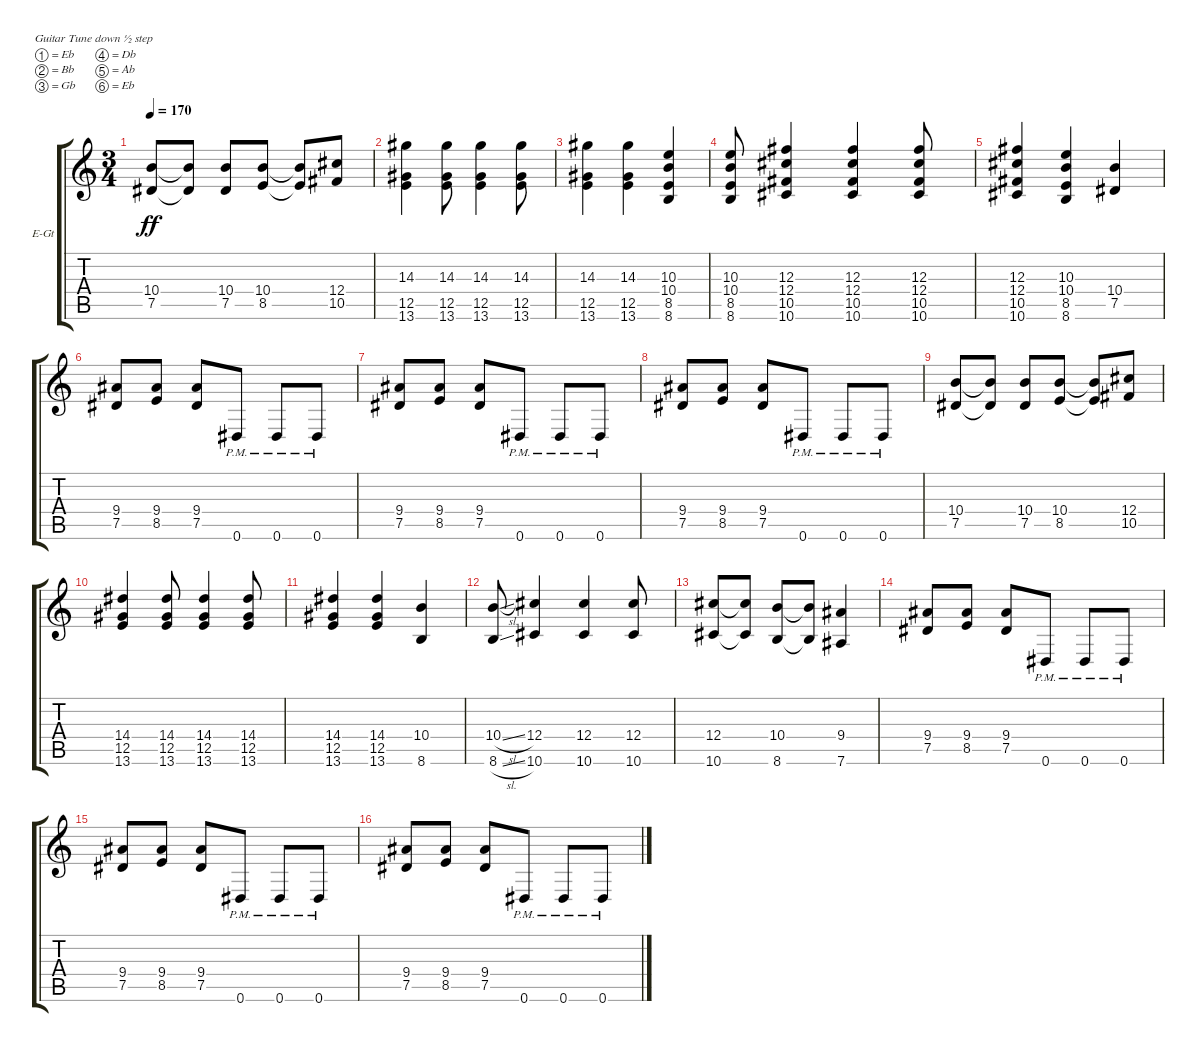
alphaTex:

\bracketExtendMode groupsimilarinstruments
\firstSystemTrackNameOrientation horizontal
\otherSystemsTrackNameOrientation horizontal
\track ("B Adam - Lead" "E-Gt") {instrument distortionguitar}
\staff {score tabs}
\tuning (Eb4 Bb3 Gb3 Db3 Ab2 Eb2)
\ts (3 4)
\tempo 170
\clef g2
\scale
0.333333
\ks c
(10.4 7.5).8{dy ff} (10.4{t} 7.5{t}).8 (10.4 7.5).8 (10.4 8.5).8 (8.5{t} 10.4{t}).8 (12.4 10.5).8 |
\scale
0.333333 (14.3 12.5 13.6).4 (12.5 14.3 13.6).8 (12.5 14.3 13.6).4 (12.5 14.3 13.6).8 |
\scale
0.333333 (12.5 14.3 13.6).4 (12.5 14.3 13.6).4 (8.5 10.3 8.6 10.4).4 |
\scale
0.333333 (10.3 8.5 8.6 10.4).8 (10.6 10.5 12.4 12.3).4 (10.5 12.3 12.4 10.6).4 (10.5 12.3 12.4 10.6).8 |
\scale
0.333333 (10.5 12.3 10.6 12.4).4 (8.5 10.4 8.6 10.3).4 (7.5 10.4).4 |
\scale
0.333333 (7.5 9.4).8 (8.5 9.4).8 (7.5 9.4).8 0.6{pm}.8 0.6{pm}.8 0.6{pm}.8 |
\scale
0.333333 (7.5 9.4).8 (8.5 9.4).8 (7.5 9.4).8 0.6{pm}.8 0.6{pm}.8 0.6{pm}.8 |
\scale
0.333333 (7.5 9.4).8 (8.5 9.4).8 (7.5 9.4).8 0.6{pm}.8 0.6{pm}.8 0.6{pm}.8 |
\scale
0.333333 (10.4 7.5).8 (10.4{t} 7.5{t}).8 (10.4 7.5).8 (10.4 8.5).8 (8.5{t} 10.4{t}).8 (12.4 10.5).8 |
\scale
0.333333 (12.5 13.6 14.4).4 (12.5 13.6 14.4).8 (12.5 13.6 14.4).4 (13.6 14.4 12.5).8 |
\scale
0.333333 (13.6 14.4 12.5).4 (13.6 14.4 12.5).4 (8.6 10.4).4 |
\scale
0.333333 (8.6{sl} 10.4{sl}).8 (10.6 12.4).4 (12.4 10.6).4 (12.4 10.6).8 |
\scale
0.333333 (10.6 12.4).8 (10.6{t} 12.4{t}).8 (8.6 10.4).8 (8.6{t} 10.4{t}).8 (7.6 9.4).4 |
\scale
0.333333 (7.5 9.4).8 (8.5 9.4).8 (7.5 9.4).8 0.6{pm}.8 0.6{pm}.8 0.6{pm}.8 |
\scale
0.333333 (7.5 9.4).8 (8.5 9.4).8 (7.5 9.4).8 0.6{pm}.8 0.6{pm}.8 0.6{pm}.8 |
\scale
0.333333 (7.5 9.4).8 (8.5 9.4).8 (7.5 9.4).8 0.6{pm}.8 0.6{pm}.8 0.6{pm}.8
